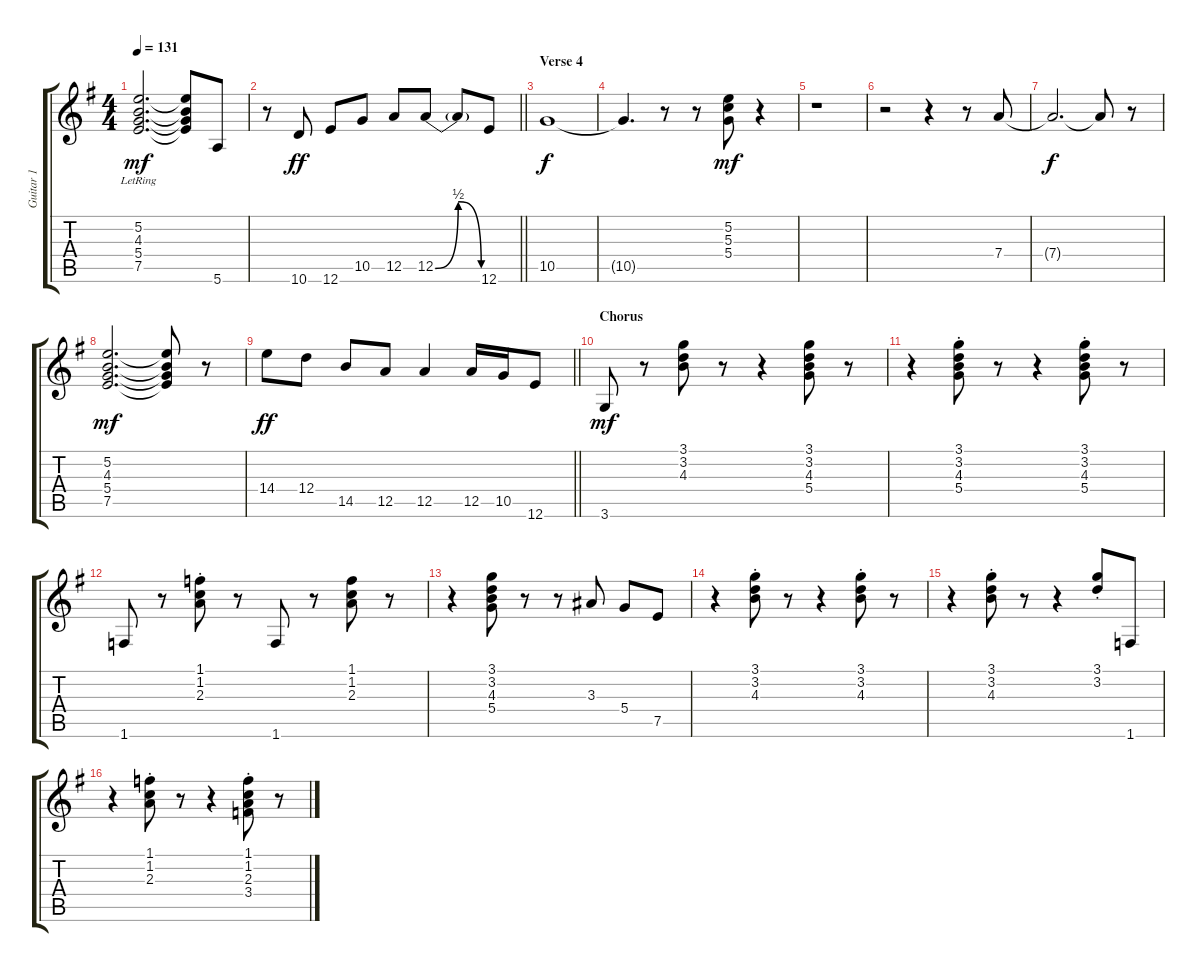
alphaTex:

\track ("Guitar 1" "Guitar 1") {instrument overdrivenguitar}
\staff {score tabs}
\tuning (E4 B3 G3 D3 A2 E2) {hide}
\ts (4 4)
\tempo 131
\clef g2
\ks g
(5.2{lr} 4.3{lr} 5.4{lr} 7.5{lr}).2{d dy mf} (5.2{t} 4.3{t} 5.4{t} 7.5{t}).8 5.6.8 |
\barLineRight lightlight
r.8 10.6.8{dy ff volume 10} 12.6.8 10.5.8 12.5.8 12.5{be (bendrelease 0 0 30 2 36 2 60 0)}.8 12.5{t}.8 12.6.8 |
\section ("" "Verse 4")
10.5.1{dy f volume 7} |
10.5{t}.4{d} r.8 r.8 (5.2 5.3 5.4).8{dy mf} r.4 |
r.1 |
r.2 r.4 r.8 7.4.8 |
7.4{t}.2{d dy f} 7.4{t}.8 r.8 |
(5.2 4.3 5.4 7.5).2{d dy mf} (5.2{t} 4.3{t} 5.4{t} 7.5{t}).8 r.8 |
\barLineRight lightlight
14.4.8{dy ff volume 10} 12.4.8 14.5.8 12.5.8 12.5.4 12.5.16 10.5.16 12.6.8 |
\section ("" "Chorus")
3.6.8{dy mf volume 7} r.8 (3.1 3.2 4.3).8 r.8 r.4 (3.1 3.2 4.3 5.4).8 r.8 |
r.4 (3.1{st} 3.2{st} 4.3{st} 5.4{st}).8 r.8 r.4 (3.1{st} 3.2{st} 4.3{st} 5.4{st}).8 r.8 |
1.6.8 r.8 (1.1{st} 1.2{st} 2.3{st}).8 r.8 1.6.8 r.8 (1.1 1.2 2.3).8 r.8 |
r.4 (3.1 3.2 4.3 5.4).8 r.8 r.8 3.3.8 5.4.8 7.5.8 |
r.4 (3.1{st} 3.2{st} 4.3{st}).8 r.8 r.4 (3.1{st} 3.2{st} 4.3{st}).8 r.8 |
r.4 (3.1{st} 3.2{st} 4.3{st}).8 r.8 r.4 (3.1{st} 3.2{st}).8 1.6.8 |
r.4 (1.1{st} 1.2{st} 2.3{st}).8 r.8 r.4 (1.1{st} 1.2{st} 2.3{st} 3.4{st}).8 r.8
